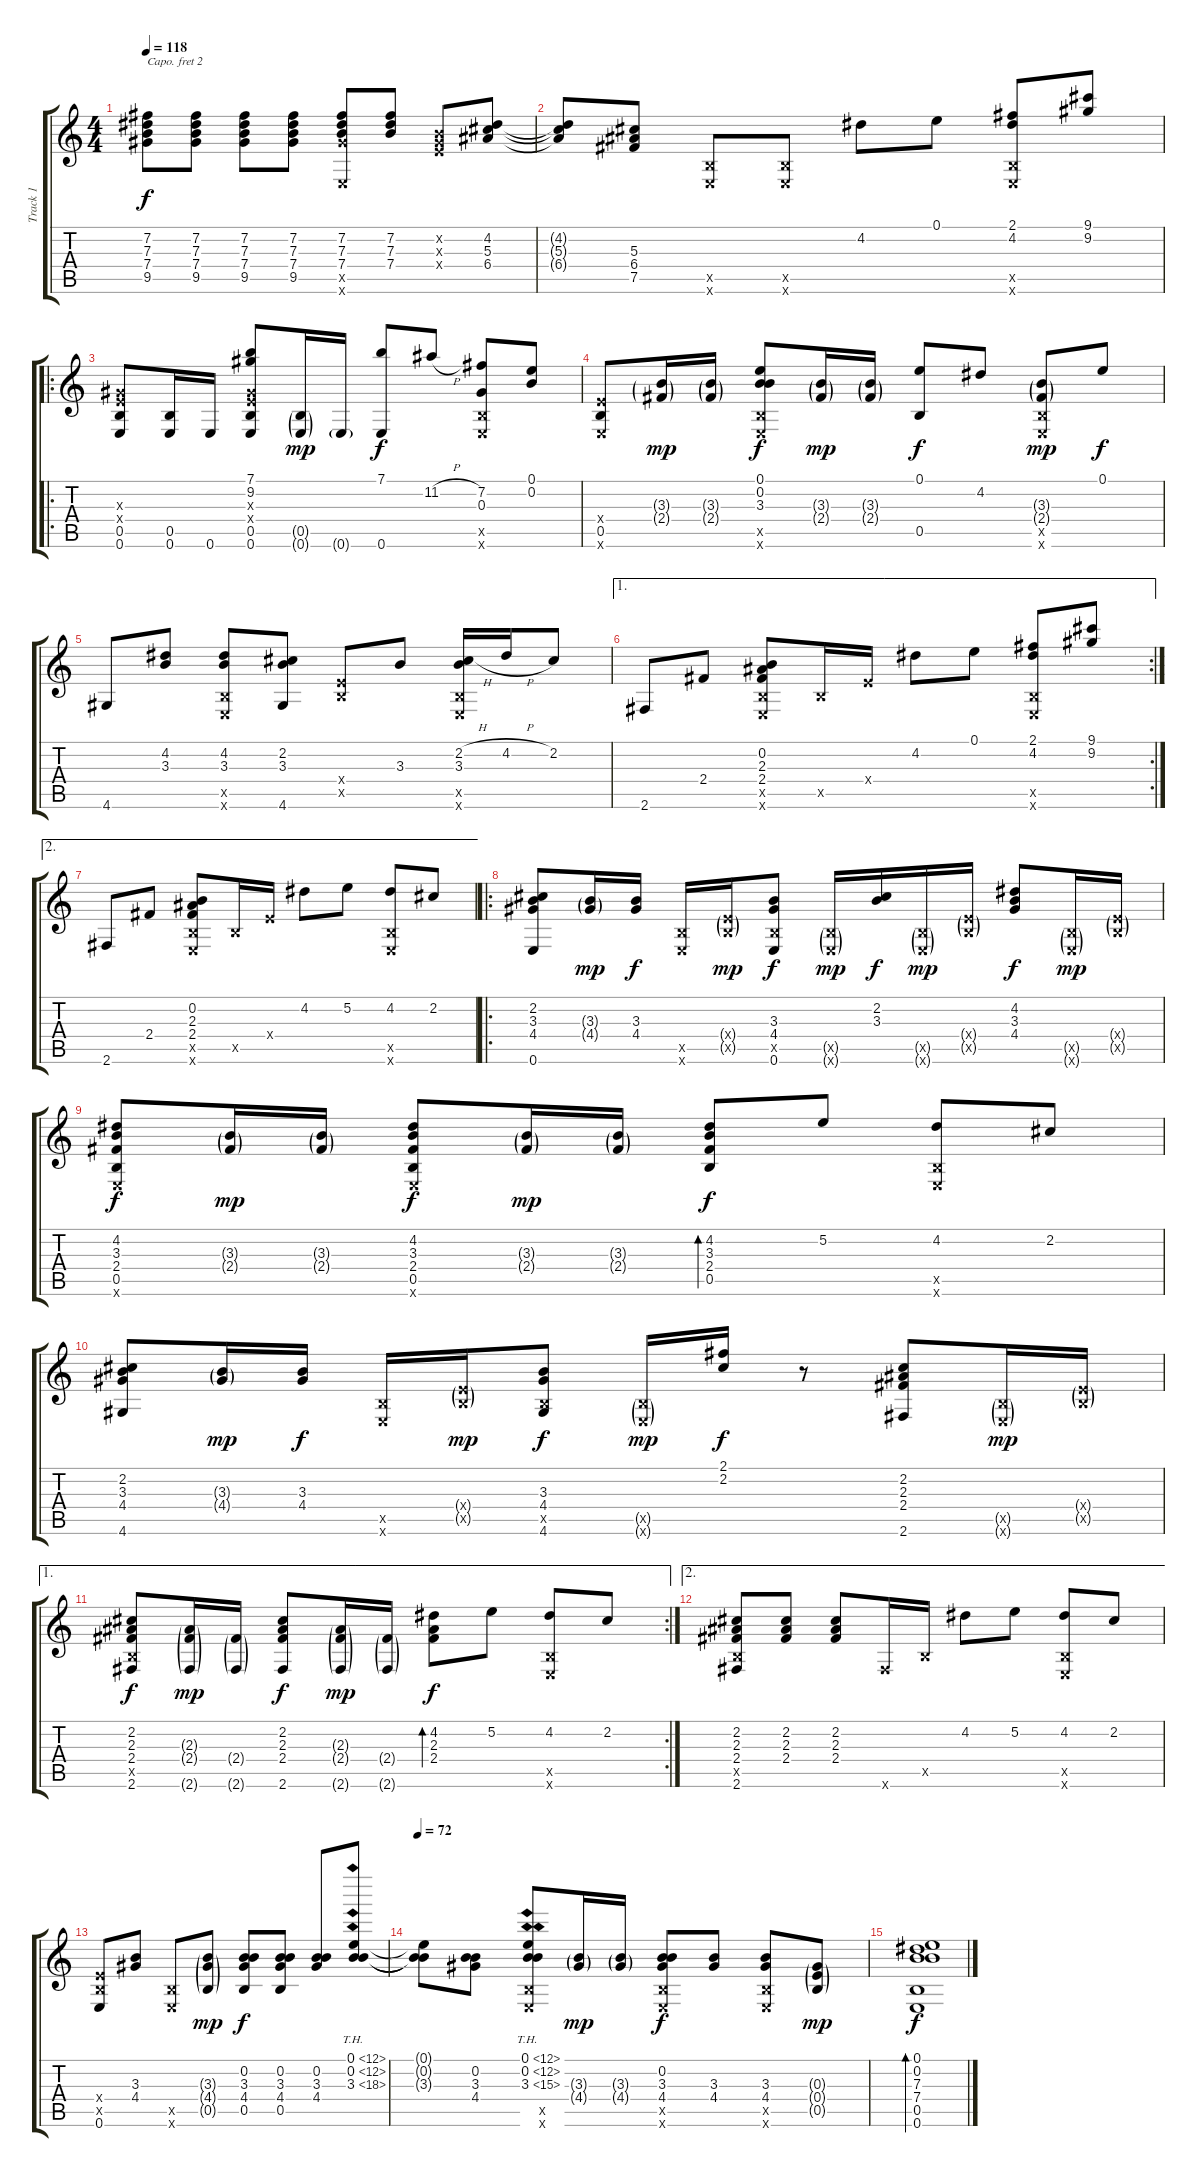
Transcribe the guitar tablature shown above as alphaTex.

\track ("Track 1" "Track 1") {instrument acousticguitarsteel}
\staff {score tabs}
\capo 2
\tuning (D4 A3 Gb3 D3 A2 D2) {hide}
\ts (4 4)
\tempo 118
\clef g2
\ks c
(7.2 7.3 7.4 9.5).8{dy f} (7.2 7.3 7.4 9.5).8 (7.2 7.3 7.4 9.5).8 (7.2 7.3 7.4 9.5).8 (7.2 7.3 7.4 9.5{x} 0.6{x}).8 (7.2 7.3 7.4).8 (0.2{x} 0.3{x} 0.4{x}).8 (4.2 5.3 6.4).8 |
(4.2{t} 5.3{t} 6.4{t}).8 (5.3 6.4 7.5).8 (0.5{x} 0.6{x}).8 (0.5{x} 0.6{x}).8 4.2.8 0.1.8 (2.1 4.2 0.5{x} 0.6{x}).8 (9.1 9.2).8 |
\ro
(0.3{x} 0.4{x} 0.5 0.6).8 (0.5 0.6).16 0.6.16 (7.1 9.2 0.3{x} 0.4{x} 0.5 0.6).8 (0.5{g} 0.6{g}).16{dy mp} 0.6{g}.16 (7.1 0.6).8{dy f} 11.2{h}.8 (7.2 0.3 0.5{x} 0.6{x}).8 (0.1 0.2).8 |
(0.4{x} 0.5 0.6{x}).8 (3.3{g} 2.4{g}).16{dy mp} (3.3{g} 2.4{g}).16 (0.1 0.2 3.3 0.5{x} 0.6{x}).8{dy f} (3.3{g} 2.4{g}).16{dy mp} (3.3{g} 2.4{g}).16 (0.1 0.5).8{dy f} 4.2.8 (3.3{g} 2.4{g} 0.5{x} 0.6{x}).8{dy mp} 0.1.8{dy f} |
4.6.8 (4.2 3.3).8 (4.2 3.3 0.5{x} 0.6{x}).8 (2.2 3.3 4.6).8 (0.4{x} 0.5{x}).8 3.3.8 (2.2{h} 3.3 0.5{x} 0.6{x}).16 4.2{h}.16 2.2.8 |
\ae 1
\rc 2
2.6.8 2.4.8 (0.2 2.3 2.4 0.5{x} 0.6{x}).8 0.5{x}.16 0.4{x}.16 4.2.8 0.1.8 (2.1 4.2 0.5{x} 0.6{x}).8 (9.1 9.2).8 |
\ae 2
2.6.8 2.4.8 (0.2 2.3 2.4 0.5{x} 0.6{x}).8 0.5{x}.16 0.4{x}.16 4.2.8 5.2.8 (4.2 0.5{x} 0.6{x}).8 2.2.8 |
\ro
(2.2 3.3 4.4 0.6).8 (3.3{g} 4.4{g}).16{dy mp} (3.3 4.4).16{dy f} (0.5{x} 0.6{x}).16 (0.4{g x} 0.5{g x}).16{dy mp} (3.3 4.4 0.5{x} 0.6).8{dy f} (0.5{g x} 0.6{g x}).16{dy mp} (2.2 3.3).16{dy f} (0.5{g x} 0.6{g x}).16{dy mp} (0.4{g x} 0.5{g x}).16 (4.2 3.3 4.4).8{dy f} (0.5{g x} 0.6{g x}).16{dy mp} (0.4{g x} 0.5{g x}).16 |
(4.2 3.3 2.4 0.5 0.6{x}).8{dy f} (3.3{g} 2.4{g}).16{dy mp} (3.3{g} 2.4{g}).16 (4.2 3.3 2.4 0.5 0.6{x}).8{dy f} (3.3{g} 2.4{g}).16{dy mp} (3.3{g} 2.4{g}).16 (4.2 3.3 2.4 0.5).8{bd 120 dy f} 5.2.8 (4.2 0.5{x} 0.6{x}).8 2.2.8 |
(2.2 3.3 4.4 4.6).8 (3.3{g} 4.4{g}).16{dy mp} (3.3 4.4).16{dy f} (0.5{x} 0.6{x}).16 (0.4{g x} 0.5{g x}).16{dy mp} (3.3 4.4 0.5{x} 4.6).8{dy f} (0.5{g x} 0.6{g x}).16{dy mp} (2.1 2.2).16{dy f} r.8 (2.2 2.3 2.4 2.6).8 (0.5{g x} 0.6{g x}).16{dy mp} (0.4{g x} 0.5{g x}).16 |
\ae 1
\rc 2
(2.2 2.3 2.4 0.5{x} 2.6).8{dy f} (2.3{g} 2.4{g} 2.6{g}).16{dy mp} (2.4{g} 2.6{g}).16 (2.2 2.3 2.4 2.6).8{dy f} (2.3{g} 2.4{g} 2.6{g}).16{dy mp} (2.4{g} 2.6{g}).16 (4.2 2.3 2.4).8{bd 120 dy f} 5.2.8 (4.2 0.5{x} 0.6{x}).8 2.2.8 |
\ae 2
(2.2 2.3 2.4 0.5{x} 2.6).8 (2.2 2.3 2.4).8 (2.2 2.3 2.4).8 2.6{x}.16 0.5{x}.16 4.2.8 5.2.8 (4.2 0.5{x} 0.6{x}).8 2.2.8 |
(0.4{x} 0.5{x} 0.6).8 (3.3 4.4).8 (0.5{x} 0.6{x}).8 (3.3{g} 4.4{g} 0.5{g}).8{dy mp} (0.2 3.3 4.4 0.5).8{dy f} (0.2 3.3 4.4 0.5).8 (0.2 3.3 4.4).8 (0.1{th 12} 0.2{th 12} 3.3{th 15}).8 |
\tempo 72
(0.1{t} 0.2{t} 3.3{t}).8 (0.2 3.3 4.4).8 (0.1{th 12} 0.2{th 12} 3.3{th 12} 0.5{x} 0.6{x}).8 (3.3{g} 4.4{g}).16{dy mp} (3.3{g} 4.4{g}).16 (0.2 3.3 4.4 0.5{x} 0.6{x}).8{dy f} (3.3 4.4).8 (3.3 4.4 0.5{x} 0.6{x}).8 (0.3{g} 0.4{g} 0.5{g}).8{dy mp} |
(0.1 0.2 7.3 7.4 0.5 0.6).1{bd 240 dy f}
